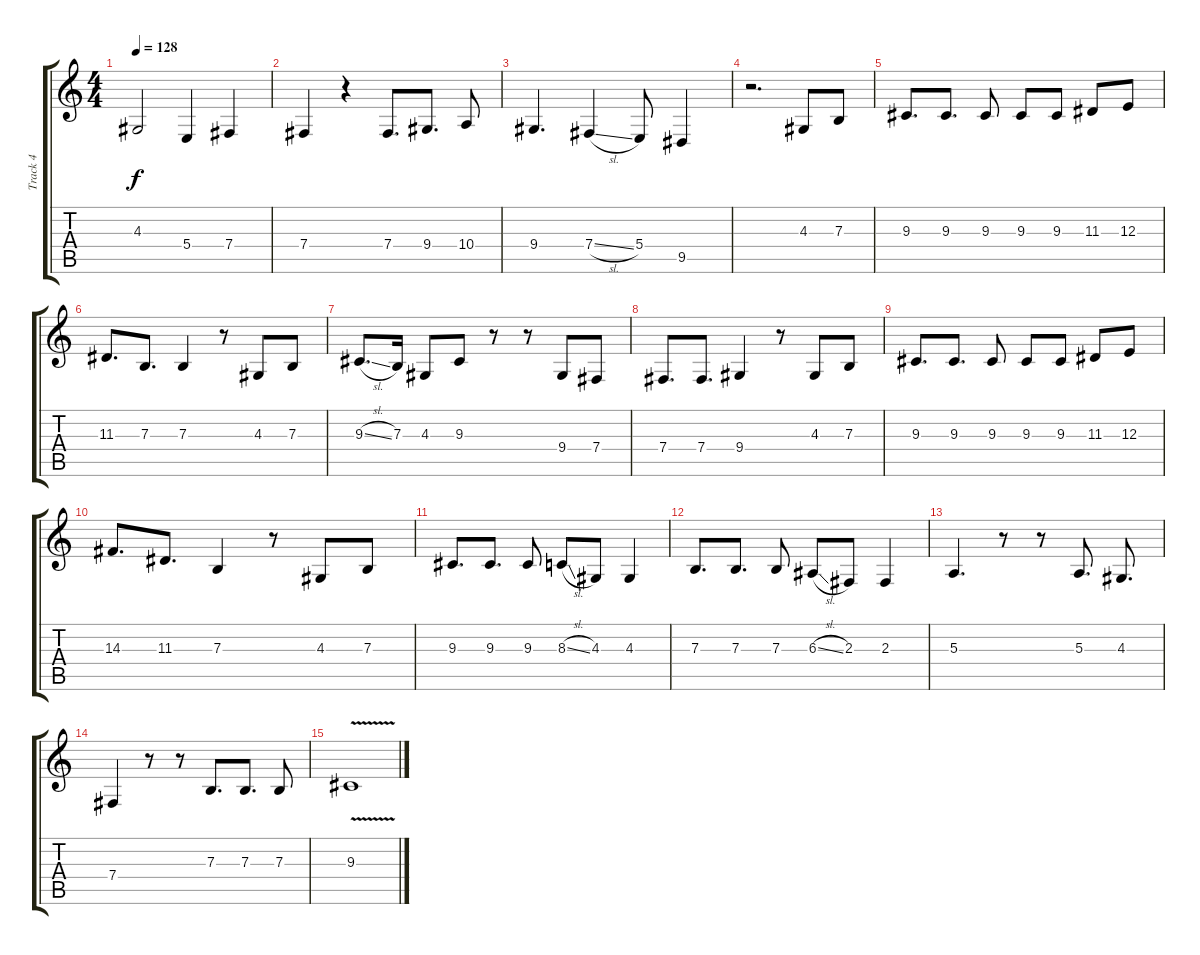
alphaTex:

\track ("Track 4" "Track 4") {instrument choiraahs}
\staff {score tabs}
\tuning (Db4 Ab3 E3 B2 Gb2 Db2) {hide}
\ts (4 4)
\tempo 128
\clef g2
\ks c
4.3.2{dy f} 5.4.4 7.4.4 |
7.4.4 r.4 7.4.8{d} 9.4.8{d} 10.4.8 |
9.4.4{d} 7.4{sl}.4 5.4.8 9.5.4 |
r.2{d} 4.3.8 7.3.8 |
9.3.8{d} 9.3.8{d} 9.3.8 9.3.8 9.3.8 11.3.8 12.3.8 |
11.3.8{d} 7.3.8{d} 7.3.4 r.8 4.3.8 7.3.8 |
9.3{sl}.8{d} 7.3.16 4.3.8 9.3.8 r.8 r.8 9.4.8 7.4.8 |
7.4.8{d} 7.4.8{d} 9.4.4 r.8 4.3.8 7.3.8 |
9.3.8{d} 9.3.8{d} 9.3.8 9.3.8 9.3.8 11.3.8 12.3.8 |
14.3.8{d} 11.3.8{d} 7.3.4 r.8 4.3.8 7.3.8 |
9.3.8{d} 9.3.8{d} 9.3.8 8.3{sl}.8 4.3.8 4.3.4 |
7.3.8{d} 7.3.8{d} 7.3.8 6.3{sl}.8 2.3.8 2.3.4 |
5.3.4{d} r.8 r.8 5.3.8{d} 4.3.8{d} |
7.4.4 r.8 r.8 7.3.8{d} 7.3.8{d} 7.3.8 |
9.3{v}.1
